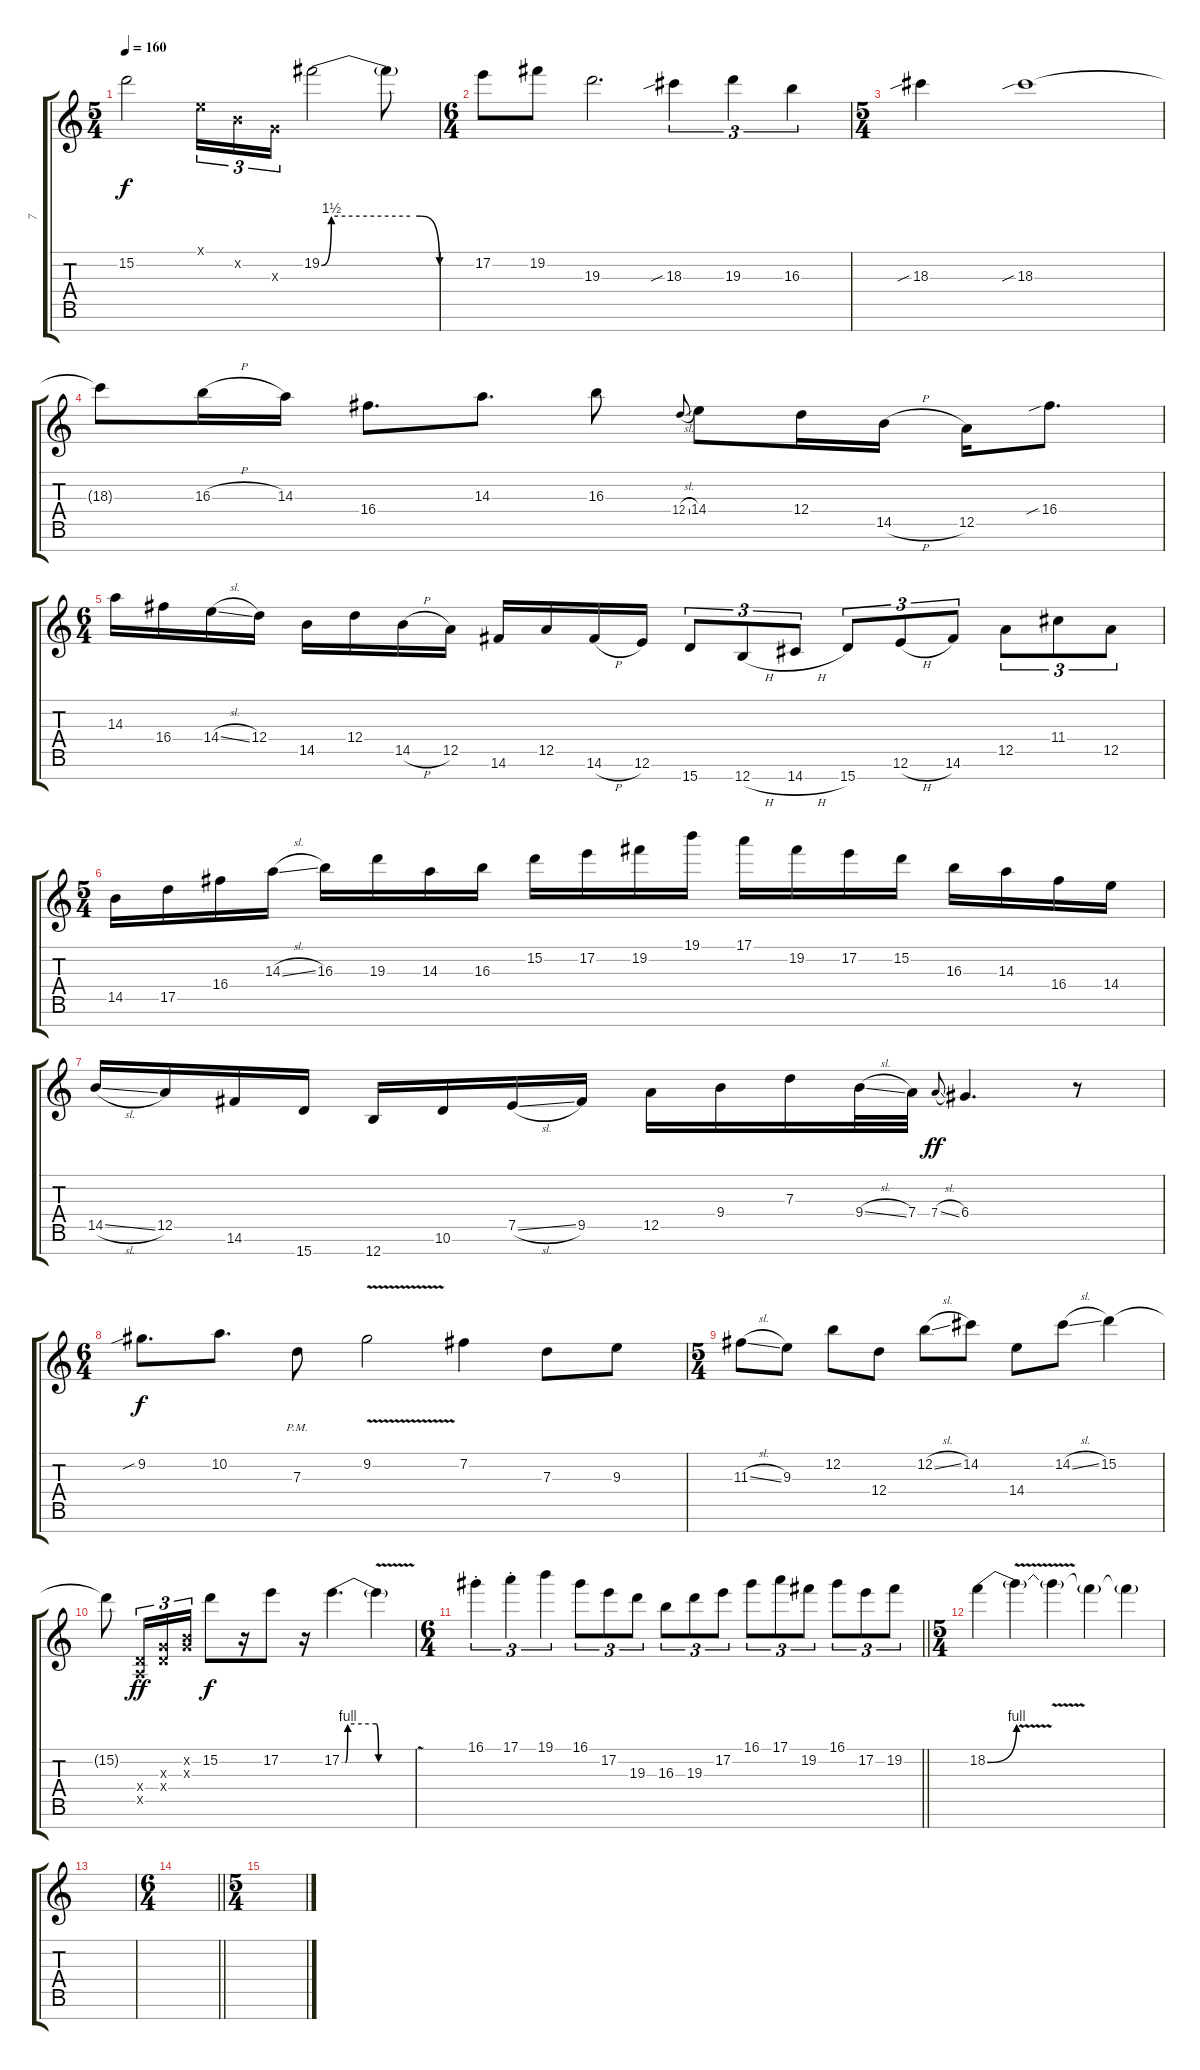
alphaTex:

\track ("7" "7") {instrument distortionguitar}
\staff {score tabs}
\tuning (E4 B3 G3 D3 A2 E2 B1) {hide}
\ts (5 4)
\tempo 160
\clef g2
\ks c
15.2{t}.2{dy f} 0.1{x}.16{tu (3 2)} 0.2{x}.16{tu (3 2)} 0.3{x}.16{tu (3 2)} 19.2{be (custom 0 0 5 6 45 6 50 6 60 0)}.2 19.2{t}.8 |
\ts (6 4)
17.2.8 19.2.8 19.3.2{d} 18.3{sib}.4{tu (3 2)} 19.3.4{tu (3 2)} 16.3.4{tu (3 2)} |
\ts (5 4)
18.3{sib}.4 18.3{sib}.1 |
18.3{t}.8 16.3{h}.16 14.3.16 16.4.8{d} 14.3.8{d} 16.3.8 12.4{sl}.8{gr onbeat} 14.4.8 12.4.16 14.5{h}.16 12.5.16 16.4{sib}.8{d} |
\ts (6 4)
14.3.16 16.4.16 14.4{sl}.16 12.4.16 14.5.16 12.4.16 14.5{h}.16 12.5.16 14.6.16 12.5.16 14.6{h}.16 12.6.16 15.7.8{tu (3 2)} 12.7{h}.8{tu (3 2)} 14.7{h}.8{tu (3 2)} 15.7.8{tu (3 2)} 12.6{h}.8{tu (3 2)} 14.6.8{tu (3 2)} 12.5.8{tu (3 2)} 11.4.8{tu (3 2)} 12.5.8{tu (3 2)} |
\ts (5 4)
14.5.16 17.5.16 16.4.16 14.3{sl}.16 16.3.16 19.3.16 14.3.16 16.3.16 15.2.16 17.2.16 19.2.16 19.1.16 17.1.16 19.2.16 17.2.16 15.2.16 16.3.16 14.3.16 16.4.16 14.4.16 |
14.5{sl}.16 12.5.16 14.6.16 15.7.16 12.7.16 10.6.16 7.5{sl}.16 9.5.16 12.5.16 9.4.16 7.3.16 9.4{sl}.32 7.4.32 7.4{sl}.8{gr onbeat dy ff} 6.4.4{d} r.8 |
\ts (6 4)
9.2{sib}.8{d dy f} 10.2.8{d} 7.3{pm}.8 9.2{v}.2 7.2.4 7.3.8 9.3.8 |
\ts (5 4)
11.3{sl}.8 9.3.8 12.2.8 12.4.8 12.2{sl}.8 14.2.8 14.4.8 14.2{sl}.8 15.2.4 |
15.2{t}.8 (0.4{x} 0.5{x}).16{tu (3 2) dy ff} (0.3{x} 0.4{x}).16{tu (3 2)} (0.2{x} 0.3{x}).16{tu (3 2)} 15.2.8{dy f} r.16 17.2.8 r.16 17.2{be (custom 0 0 3 0 5 4 28 4 30 0 45 0 60 0)}.4{d} 17.2{v t}.4 |
\ts (6 4)
\barLineRight lightlight
16.1{st}.4{tu (3 2)} 17.1{st}.4{tu (3 2)} 19.1.4{tu (3 2)} 16.1.8{tu (3 2)} 17.2.8{tu (3 2)} 19.3.8{tu (3 2)} 16.3.8{tu (3 2)} 19.3.8{tu (3 2)} 17.2.8{tu (3 2)} 16.1.8{tu (3 2)} 17.1.8{tu (3 2)} 19.2.8{tu (3 2)} 16.1.8{tu (3 2)} 17.2.8{tu (3 2)} 19.2.8{tu (3 2)} |
\ts (5 4)
\section ("" "")
18.2{be (bend 0 0 60 4)}.4 18.2{v t}.4 18.2{t}.4{volume 5} 18.2{t}.4 18.2{t}.4 |
|
\ts (6 4)
\barLineRight lightlight
|
\ts (5 4)
\section ("" "")
